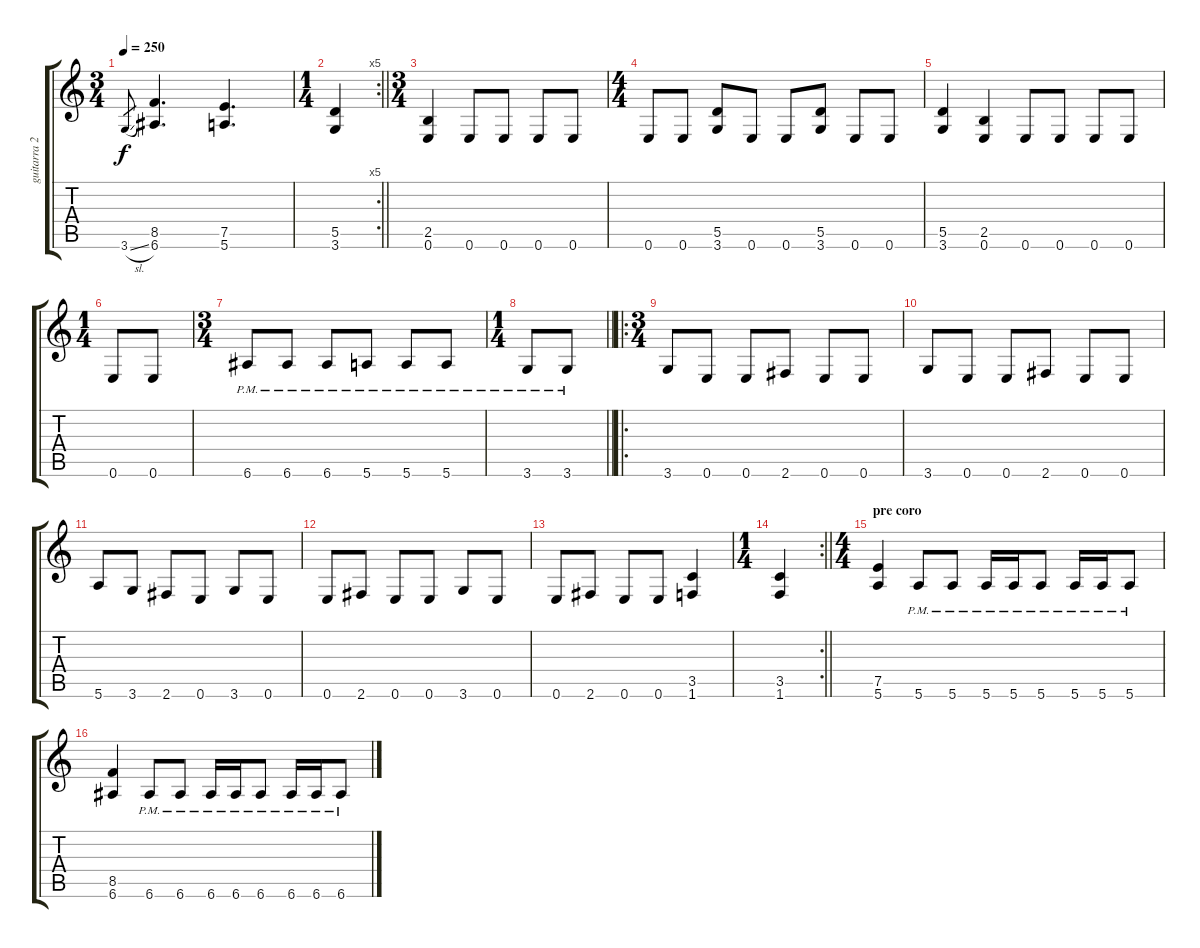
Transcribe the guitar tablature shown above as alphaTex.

\track ("guitarra 2" "guitarra 2") {instrument overdrivenguitar}
\staff {score tabs}
\tuning (E4 B3 G3 D3 A2 E2) {hide}
\ts (3 4)
\tempo 250
\clef g2
\ks c
3.6{sl}.8{gr dy f} (8.5 6.6).4{d} (7.5 5.6).4{d} |
\rc 5
\ts (1 4)
\barLineRight lightlight
(5.5 3.6).4 |
\ts (3 4)
(2.5 0.6).4 0.6.8 0.6.8 0.6.8 0.6.8 |
\ts (4 4)
0.6.8 0.6.8 (5.5 3.6).8 0.6.8 0.6.8 (5.5 3.6).8 0.6.8 0.6.8 |
(5.5 3.6).4 (2.5 0.6).4 0.6.8 0.6.8 0.6.8 0.6.8 |
\ts (1 4)
0.6.8 0.6.8 |
\ts (3 4)
6.6{pm}.8 6.6{pm}.8 6.6{pm}.8 5.6{pm}.8 5.6{pm}.8 5.6{pm}.8 |
\ts (1 4)
\barLineRight lightlight
3.6{pm}.8 3.6{pm}.8 |
\ro
\ts (3 4)
3.6.8 0.6.8 0.6.8 2.6.8 0.6.8 0.6.8 |
3.6.8 0.6.8 0.6.8 2.6.8 0.6.8 0.6.8 |
5.6.8 3.6.8 2.6.8 0.6.8 3.6.8 0.6.8 |
0.6.8 2.6.8 0.6.8 0.6.8 3.6.8 0.6.8 |
0.6.8 2.6.8 0.6.8 0.6.8 (3.5 1.6).4 |
\rc 2
\ts (1 4)
\barLineRight lightlight
(3.5 1.6).4 |
\ts (4 4)
\section ("" "pre coro ")
(7.5 5.6).4 5.6{pm}.8 5.6{pm}.8 5.6{pm}.16 5.6{pm}.16 5.6{pm}.8 5.6{pm}.16 5.6{pm}.16 5.6{pm}.8 |
(8.5 6.6).4 6.6{pm}.8 6.6{pm}.8 6.6{pm}.16 6.6{pm}.16 6.6{pm}.8 6.6{pm}.16 6.6{pm}.16 6.6{pm}.8
